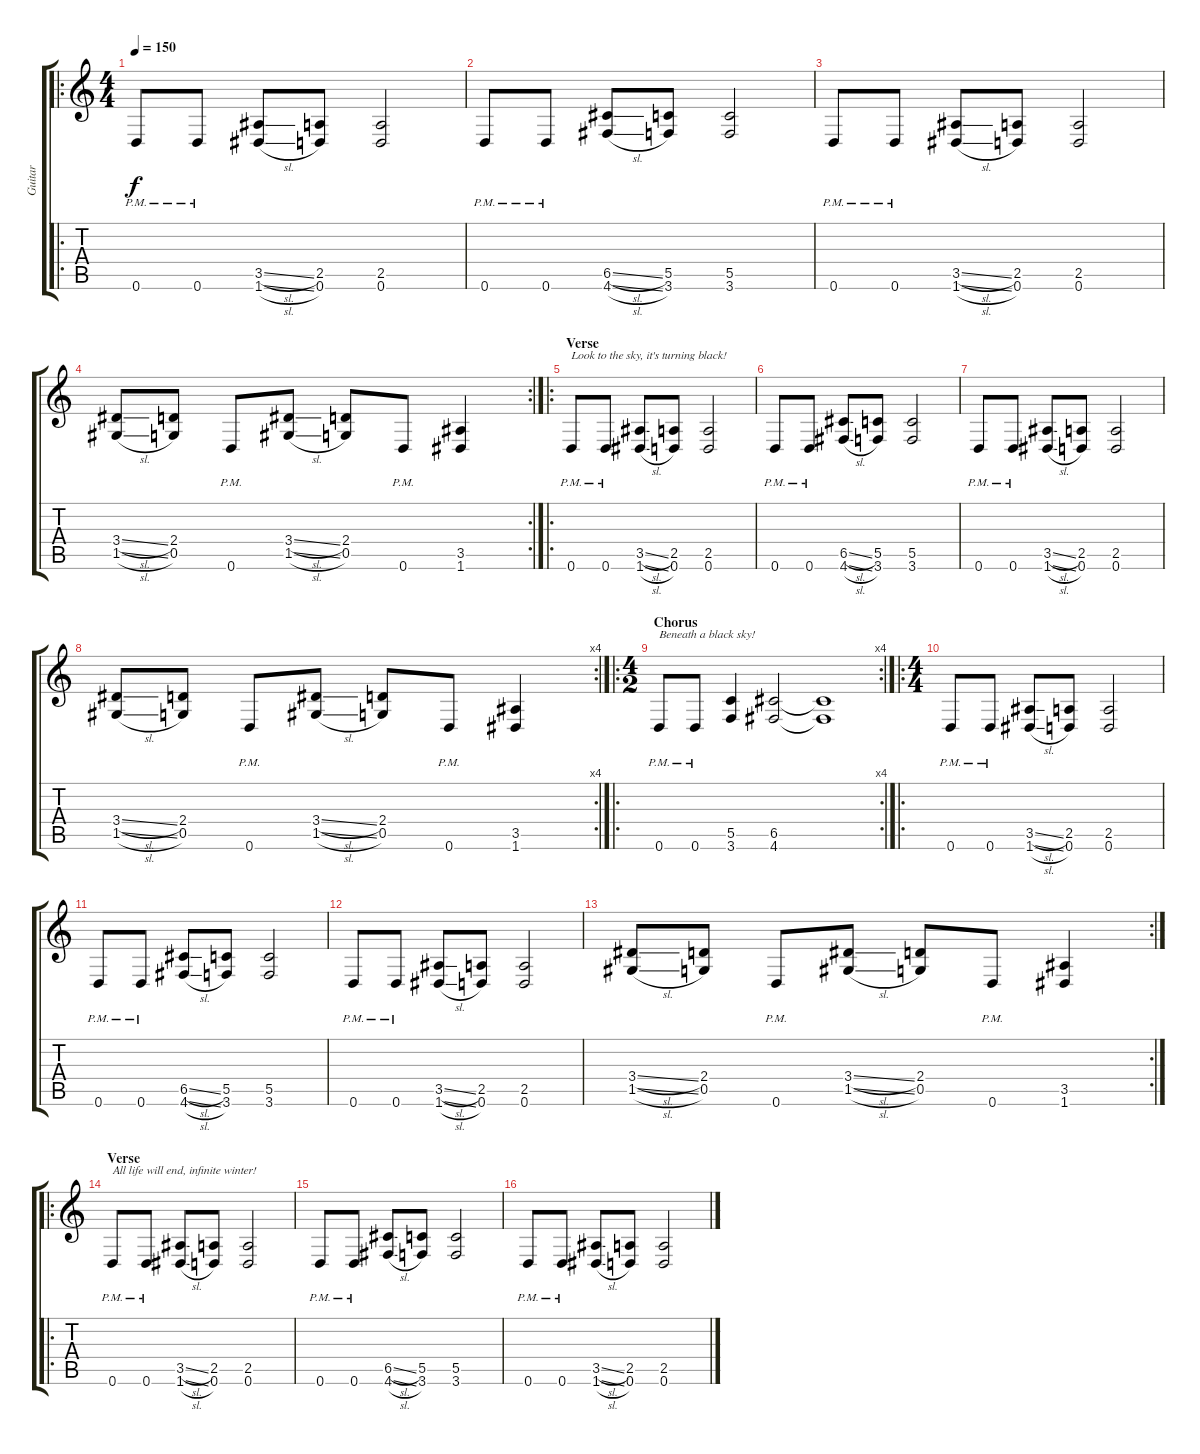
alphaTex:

\track ("Guitar" "Guitar") {instrument distortionguitar}
\staff {score tabs}
\tuning (D4 A3 F3 C3 G2 D2) {hide}
\ro
\ts (4 4)
\tempo 150
\clef g2
\ks c
0.6{pm}.8{dy f instrument distortionguitar} 0.6{pm}.8 (3.5{sl} 1.6{sl}).8 (2.5 0.6).8 (2.5 0.6).2 |
0.6{pm}.8 0.6{pm}.8 (6.5{sl} 4.6{sl}).8 (5.5 3.6).8 (5.5 3.6).2 |
0.6{pm}.8 0.6{pm}.8 (3.5{sl} 1.6{sl}).8 (2.5 0.6).8 (2.5 0.6).2 |
\rc 2
(3.4{sl} 1.5{sl}).8 (2.4 0.5).8 0.6{pm}.8 (3.4{sl} 1.5{sl}).8 (2.4 0.5).8 0.6{pm}.8 (3.5 1.6).4 |
\ro
\section ("" "Verse")
0.6{pm}.8{txt "Look to the sky, it's turning black!"} 0.6{pm}.8 (3.5{sl} 1.6{sl}).8 (2.5 0.6).8 (2.5 0.6).2 |
0.6{pm}.8 0.6{pm}.8 (6.5{sl} 4.6{sl}).8 (5.5 3.6).8 (5.5 3.6).2 |
0.6{pm}.8 0.6{pm}.8 (3.5{sl} 1.6{sl}).8 (2.5 0.6).8 (2.5 0.6).2 |
\rc 4
(3.4{sl} 1.5{sl}).8 (2.4 0.5).8 0.6{pm}.8 (3.4{sl} 1.5{sl}).8 (2.4 0.5).8 0.6{pm}.8 (3.5 1.6).4 |
\ro
\rc 4
\ts (4 2)
\section ("" "Chorus")
0.6{pm}.8{txt "Beneath a black sky!"} 0.6{pm}.8 (5.5 3.6).4 (6.5 4.6).2 (6.5{t} 4.6{t}).1 |
\ro
\ts (4 4)
0.6{pm}.8 0.6{pm}.8 (3.5{sl} 1.6{sl}).8 (2.5 0.6).8 (2.5 0.6).2 |
0.6{pm}.8 0.6{pm}.8 (6.5{sl} 4.6{sl}).8 (5.5 3.6).8 (5.5 3.6).2 |
0.6{pm}.8 0.6{pm}.8 (3.5{sl} 1.6{sl}).8 (2.5 0.6).8 (2.5 0.6).2 |
\rc 2
(3.4{sl} 1.5{sl}).8 (2.4 0.5).8 0.6{pm}.8 (3.4{sl} 1.5{sl}).8 (2.4 0.5).8 0.6{pm}.8 (3.5 1.6).4 |
\ro
\section ("" "Verse")
0.6{pm}.8{txt "All life will end, infinite winter!"} 0.6{pm}.8 (3.5{sl} 1.6{sl}).8 (2.5 0.6).8 (2.5 0.6).2 |
0.6{pm}.8 0.6{pm}.8 (6.5{sl} 4.6{sl}).8 (5.5 3.6).8 (5.5 3.6).2 |
0.6{pm}.8 0.6{pm}.8 (3.5{sl} 1.6{sl}).8 (2.5 0.6).8 (2.5 0.6).2
